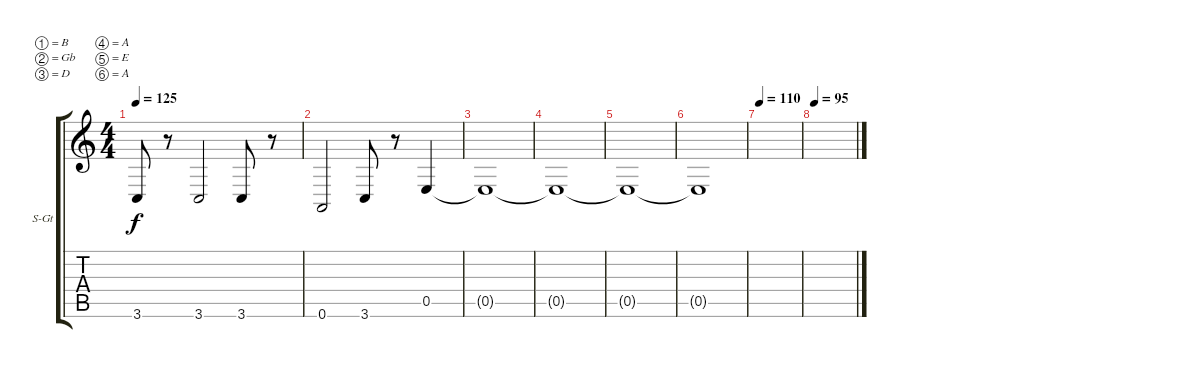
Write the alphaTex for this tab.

\defaultSystemsLayout 4
\bracketExtendMode groupsimilarinstruments
\firstSystemTrackNameOrientation horizontal
\otherSystemsTrackNameOrientation horizontal
\track ("Rhythm string 02" "S-Gt") {instrument acousticguitarsteel}
\staff {score tabs}
\tuning (B3 Gb3 D3 A2 E2 A1)
\ts (4 4)
\tempo 125
\clef g2
\ks c
3.6.8{dy f} r.8 3.6.2 3.6.8 r.8 |
0.6.2 3.6.8 r.8 0.5.4 |
0.5{t}.1 |
0.5{t}.1 |
0.5{t}.1 |
0.5{t}.1 |
\tempo 110
|
\tempo 95
